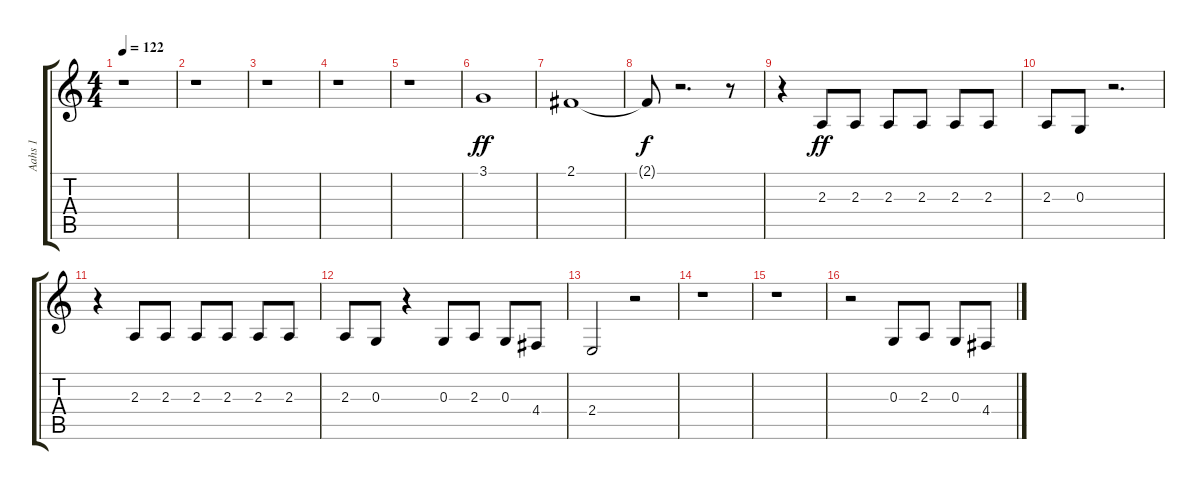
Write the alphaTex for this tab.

\track ("Aahs 1" "Aahs 1") {instrument choiraahs}
\staff {score tabs}
\tuning (E4 B3 G3 D3 A2 E2) {hide}
\ts (4 4)
\tempo 122
\clef g2
\ks c
r.1{dy ff} |
r.1 |
r.1 |
r.1 |
r.1 |
3.1.1 |
2.1.1 |
2.1{t}.8{dy f} r.2{d} r.8 |
r.4 2.3.8{dy ff} 2.3.8 2.3.8 2.3.8 2.3.8 2.3.8 |
2.3.8 0.3.8 r.2{d} |
r.4 2.3.8 2.3.8 2.3.8 2.3.8 2.3.8 2.3.8 |
2.3.8 0.3.8 r.4 0.3.8 2.3.8 0.3.8 4.4.8 |
2.4.2 r.2 |
r.1 |
r.1 |
r.2 0.3.8 2.3.8 0.3.8 4.4.8
